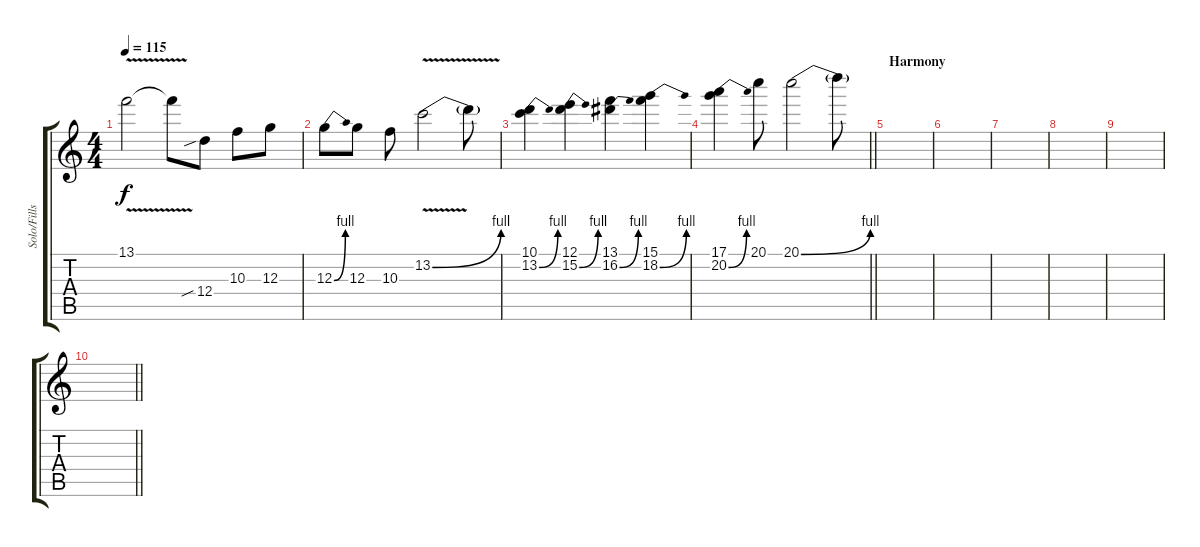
\track ("Solo/Fills" "Solo/Fills") {instrument distortionguitar}
\staff {score tabs}
\tuning (E4 B3 G3 D3 A2 D2) {hide}
\ts (4 4)
\tempo 115
\clef g2
\ks c
13.1{v}.2{dy f} 13.1{t}.8 12.4{sib}.8 10.3.8 12.3.8 |
12.3{be (bend 0 0 60 4)}.8 12.3.8 10.3.8 13.2{be (bend 0 0 60 4) v}.2 13.2{t}.8 |
(10.1 13.2{be (bend 0 0 60 4)}).4 (12.1 15.2{be (bend 0 0 60 4)}).4 (13.1 16.2{be (bend 0 0 60 4)}).4 (15.1 18.2{be (bend 0 0 60 4)}).4 |
\barLineRight lightlight
(17.1 20.2{be (bend 0 0 60 4)}).4 20.1.8 20.1{be (bend 0 0 60 4)}.2 20.1{t}.8 |
\section ("" "Harmony")
|
|
|
|
|
\barLineRight lightlight
